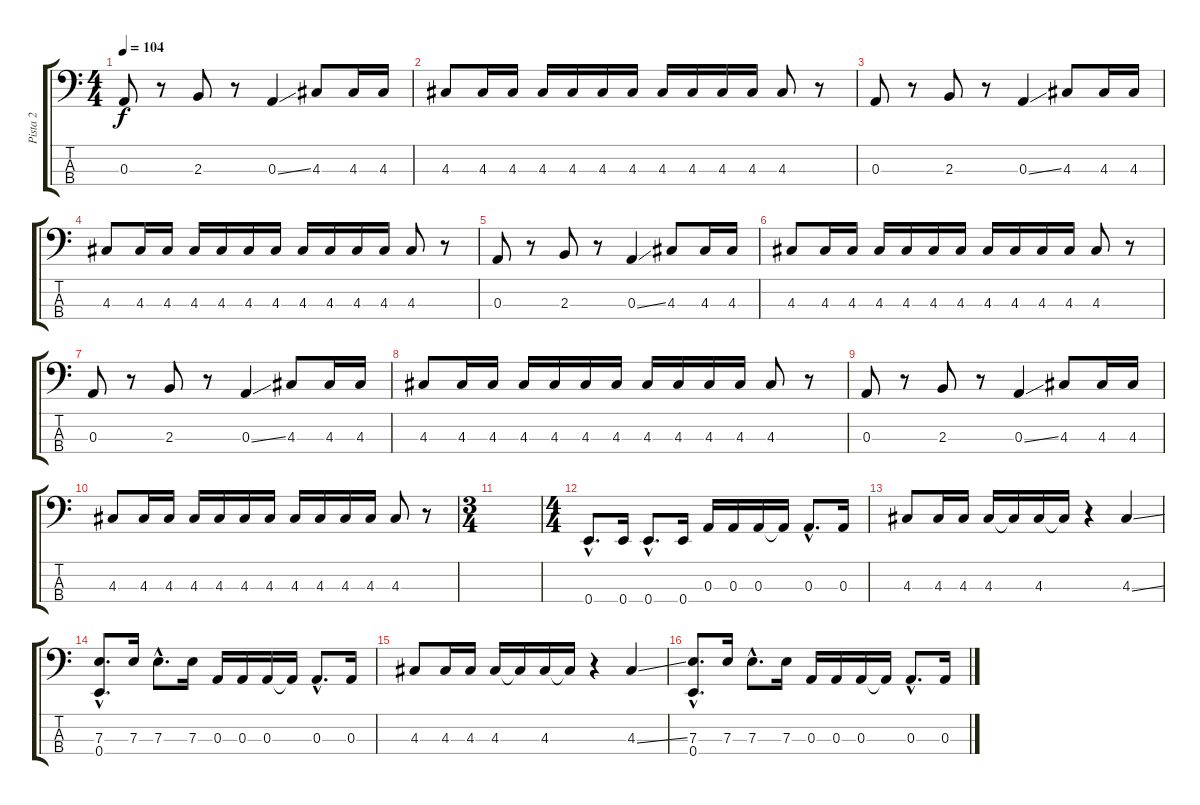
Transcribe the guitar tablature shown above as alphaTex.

\track ("Pista 2" "Pista 2") {instrument electricbassfinger}
\staff {score tabs}
\tuning (G2 D2 A1 E1) {hide}
\ts (4 4)
\tempo 104
\clef f4
\ks c
0.3.8{dy f} r.8 2.3.8 r.8 0.3{ss}.4 4.3.8 4.3.16 4.3.16 |
4.3.8 4.3.16 4.3.16 4.3.16 4.3.16 4.3.16 4.3.16 4.3.16 4.3.16 4.3.16 4.3.16 4.3.8 r.8 |
0.3.8 r.8 2.3.8 r.8 0.3{ss}.4 4.3.8 4.3.16 4.3.16 |
4.3.8 4.3.16 4.3.16 4.3.16 4.3.16 4.3.16 4.3.16 4.3.16 4.3.16 4.3.16 4.3.16 4.3.8 r.8 |
0.3.8 r.8 2.3.8 r.8 0.3{ss}.4 4.3.8 4.3.16 4.3.16 |
4.3.8 4.3.16 4.3.16 4.3.16 4.3.16 4.3.16 4.3.16 4.3.16 4.3.16 4.3.16 4.3.16 4.3.8 r.8 |
0.3.8 r.8 2.3.8 r.8 0.3{ss}.4 4.3.8 4.3.16 4.3.16 |
4.3.8 4.3.16 4.3.16 4.3.16 4.3.16 4.3.16 4.3.16 4.3.16 4.3.16 4.3.16 4.3.16 4.3.8 r.8 |
0.3.8 r.8 2.3.8 r.8 0.3{ss}.4 4.3.8 4.3.16 4.3.16 |
4.3.8 4.3.16 4.3.16 4.3.16 4.3.16 4.3.16 4.3.16 4.3.16 4.3.16 4.3.16 4.3.16 4.3.8 r.8 |
\ts (3 4)
|
\ts (4 4)
0.4{hac}.8{d} 0.4.16 0.4{hac}.8{d} 0.4.16 0.3.16 0.3.16 0.3.16 0.3{t}.16 0.3{hac}.8{d} 0.3.16 |
4.3.8 4.3.16 4.3.16 4.3.16 4.3{t}.16 4.3.16 4.3{t}.16 r.4 4.3{ss}.4 |
(7.3{hac} 0.4{hac}).8{d} 7.3.16 7.3{hac}.8{d} 7.3.16 0.3.16 0.3.16 0.3.16 0.3{t}.16 0.3{hac}.8{d} 0.3.16 |
4.3.8 4.3.16 4.3.16 4.3.16 4.3{t}.16 4.3.16 4.3{t}.16 r.4 4.3{ss}.4 |
(7.3{hac} 0.4{hac}).8{d} 7.3.16 7.3{hac}.8{d} 7.3.16 0.3.16 0.3.16 0.3.16 0.3{t}.16 0.3{hac}.8{d} 0.3.16
